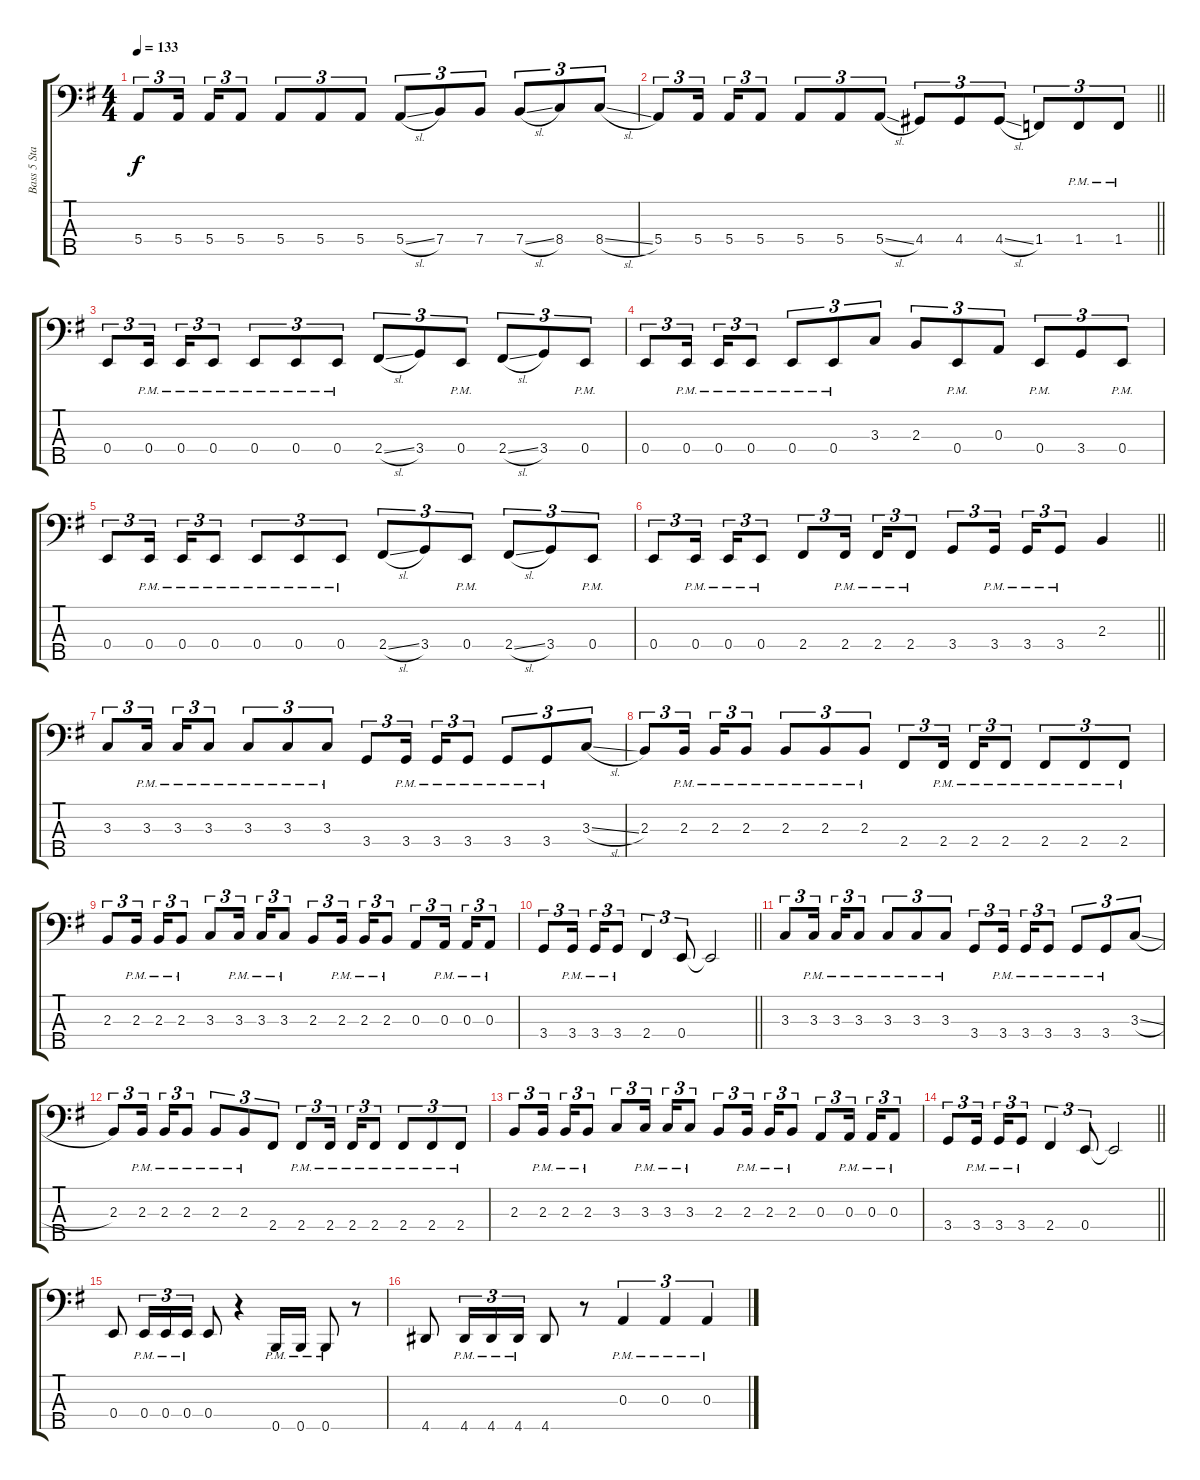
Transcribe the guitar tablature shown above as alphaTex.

\track ("Bass 5 Standard" "Bass 5 Sta") {instrument electricbassfinger}
\staff {score tabs}
\tuning (G2 D2 A1 E1 B0) {hide}
\ts (4 4)
\tempo 133
\clef f4
\ks eminor
5.4.8{tu (3 2) dy f} 5.4.16{tu (3 2) beam splitsecondary} 5.4.16{tu (3 2)} 5.4.8{tu (3 2)} 5.4.8{tu (3 2)} 5.4.8{tu (3 2)} 5.4.8{tu (3 2)} 5.4{sl}.8{tu (3 2)} 7.4.8{tu (3 2)} 7.4.8{tu (3 2)} 7.4{sl}.8{tu (3 2)} 8.4.8{tu (3 2)} 8.4{sl}.8{tu (3 2)} |
\barLineRight lightlight
5.4.8{tu (3 2)} 5.4.16{tu (3 2) beam splitsecondary} 5.4.16{tu (3 2)} 5.4.8{tu (3 2)} 5.4.8{tu (3 2)} 5.4.8{tu (3 2)} 5.4{sl}.8{tu (3 2)} 4.4.8{tu (3 2)} 4.4.8{tu (3 2)} 4.4{sl}.8{tu (3 2)} 1.4.8{tu (3 2)} 1.4{pm}.8{tu (3 2)} 1.4{pm}.8{tu (3 2)} |
0.4.8{tu (3 2)} 0.4{pm}.16{tu (3 2) beam splitsecondary} 0.4{pm}.16{tu (3 2)} 0.4{pm}.8{tu (3 2)} 0.4{pm}.8{tu (3 2)} 0.4{pm}.8{tu (3 2)} 0.4{pm}.8{tu (3 2)} 2.4{sl}.8{tu (3 2)} 3.4.8{tu (3 2)} 0.4{pm}.8{tu (3 2)} 2.4{sl}.8{tu (3 2)} 3.4.8{tu (3 2)} 0.4{pm}.8{tu (3 2)} |
0.4.8{tu (3 2)} 0.4{pm}.16{tu (3 2) beam splitsecondary} 0.4{pm}.16{tu (3 2)} 0.4{pm}.8{tu (3 2)} 0.4{pm}.8{tu (3 2)} 0.4{pm}.8{tu (3 2)} 3.3.8{tu (3 2)} 2.3.8{tu (3 2)} 0.4{pm}.8{tu (3 2)} 0.3.8{tu (3 2)} 0.4{pm}.8{tu (3 2)} 3.4.8{tu (3 2)} 0.4{pm}.8{tu (3 2)} |
0.4.8{tu (3 2)} 0.4{pm}.16{tu (3 2) beam splitsecondary} 0.4{pm}.16{tu (3 2)} 0.4{pm}.8{tu (3 2)} 0.4{pm}.8{tu (3 2)} 0.4{pm}.8{tu (3 2)} 0.4{pm}.8{tu (3 2)} 2.4{sl}.8{tu (3 2)} 3.4.8{tu (3 2)} 0.4{pm}.8{tu (3 2)} 2.4{sl}.8{tu (3 2)} 3.4.8{tu (3 2)} 0.4{pm}.8{tu (3 2)} |
\barLineRight lightlight
0.4.8{tu (3 2)} 0.4{pm}.16{tu (3 2) beam splitsecondary} 0.4{pm}.16{tu (3 2)} 0.4{pm}.8{tu (3 2)} 2.4.8{tu (3 2)} 2.4{pm}.16{tu (3 2) beam splitsecondary} 2.4{pm}.16{tu (3 2)} 2.4{pm}.8{tu (3 2)} 3.4.8{tu (3 2)} 3.4{pm}.16{tu (3 2) beam splitsecondary} 3.4{pm}.16{tu (3 2)} 3.4{pm}.8{tu (3 2)} 2.3.4 |
\section ("" "")
3.3.8{tu (3 2)} 3.3{pm}.16{tu (3 2) beam splitsecondary} 3.3{pm}.16{tu (3 2)} 3.3{pm}.8{tu (3 2)} 3.3{pm}.8{tu (3 2)} 3.3{pm}.8{tu (3 2)} 3.3{pm}.8{tu (3 2)} 3.4.8{tu (3 2)} 3.4{pm}.16{tu (3 2) beam splitsecondary} 3.4{pm}.16{tu (3 2)} 3.4{pm}.8{tu (3 2)} 3.4{pm}.8{tu (3 2)} 3.4{pm}.8{tu (3 2)} 3.3{sl}.8{tu (3 2)} |
2.3.8{tu (3 2)} 2.3{pm}.16{tu (3 2) beam splitsecondary} 2.3{pm}.16{tu (3 2)} 2.3{pm}.8{tu (3 2)} 2.3{pm}.8{tu (3 2)} 2.3{pm}.8{tu (3 2)} 2.3{pm}.8{tu (3 2)} 2.4.8{tu (3 2)} 2.4{pm}.16{tu (3 2) beam splitsecondary} 2.4{pm}.16{tu (3 2)} 2.4{pm}.8{tu (3 2)} 2.4{pm}.8{tu (3 2)} 2.4{pm}.8{tu (3 2)} 2.4{pm}.8{tu (3 2)} |
2.3.8{tu (3 2)} 2.3{pm}.16{tu (3 2) beam splitsecondary} 2.3{pm}.16{tu (3 2)} 2.3{pm}.8{tu (3 2)} 3.3.8{tu (3 2)} 3.3{pm}.16{tu (3 2) beam splitsecondary} 3.3{pm}.16{tu (3 2)} 3.3{pm}.8{tu (3 2)} 2.3.8{tu (3 2)} 2.3{pm}.16{tu (3 2) beam splitsecondary} 2.3{pm}.16{tu (3 2)} 2.3{pm}.8{tu (3 2)} 0.3.8{tu (3 2)} 0.3{pm}.16{tu (3 2) beam splitsecondary} 0.3{pm}.16{tu (3 2)} 0.3{pm}.8{tu (3 2)} |
\barLineRight lightlight
3.4.8{tu (3 2)} 3.4{pm}.16{tu (3 2) beam splitsecondary} 3.4{pm}.16{tu (3 2)} 3.4{pm}.8{tu (3 2)} 2.4.4{tu (3 2)} 0.4.8{tu (3 2)} 0.4{t}.2 |
3.3.8{tu (3 2)} 3.3{pm}.16{tu (3 2) beam splitsecondary} 3.3{pm}.16{tu (3 2)} 3.3{pm}.8{tu (3 2)} 3.3{pm}.8{tu (3 2)} 3.3{pm}.8{tu (3 2)} 3.3{pm}.8{tu (3 2)} 3.4.8{tu (3 2)} 3.4{pm}.16{tu (3 2) beam splitsecondary} 3.4{pm}.16{tu (3 2)} 3.4{pm}.8{tu (3 2)} 3.4{pm}.8{tu (3 2)} 3.4{pm}.8{tu (3 2)} 3.3{sl}.8{tu (3 2)} |
2.3.8{tu (3 2)} 2.3{pm}.16{tu (3 2) beam splitsecondary} 2.3{pm}.16{tu (3 2)} 2.3{pm}.8{tu (3 2)} 2.3{pm}.8{tu (3 2)} 2.3{pm}.8{tu (3 2)} 2.4.8{tu (3 2)} 2.4{pm}.8{tu (3 2)} 2.4{pm}.16{tu (3 2) beam splitsecondary} 2.4{pm}.16{tu (3 2)} 2.4{pm}.8{tu (3 2)} 2.4{pm}.8{tu (3 2)} 2.4{pm}.8{tu (3 2)} 2.4{pm}.8{tu (3 2)} |
2.3.8{tu (3 2)} 2.3{pm}.16{tu (3 2) beam splitsecondary} 2.3{pm}.16{tu (3 2)} 2.3{pm}.8{tu (3 2)} 3.3.8{tu (3 2)} 3.3{pm}.16{tu (3 2) beam splitsecondary} 3.3{pm}.16{tu (3 2)} 3.3{pm}.8{tu (3 2)} 2.3.8{tu (3 2)} 2.3{pm}.16{tu (3 2) beam splitsecondary} 2.3{pm}.16{tu (3 2)} 2.3{pm}.8{tu (3 2)} 0.3.8{tu (3 2)} 0.3{pm}.16{tu (3 2) beam splitsecondary} 0.3{pm}.16{tu (3 2)} 0.3{pm}.8{tu (3 2)} |
\barLineRight lightlight
3.4.8{tu (3 2)} 3.4{pm}.16{tu (3 2) beam splitsecondary} 3.4{pm}.16{tu (3 2)} 3.4{pm}.8{tu (3 2)} 2.4.4{tu (3 2)} 0.4.8{tu (3 2)} 0.4{t}.2 |
\section ("" "")
0.4.8 0.4{pm}.16{tu (3 2)} 0.4{pm}.16{tu (3 2)} 0.4{pm}.16{tu (3 2)} 0.4.8 r.4 0.5{pm}.16 0.5{pm}.16 0.5{pm}.8 r.8 |
4.5.8 4.5{pm}.16{tu (3 2)} 4.5{pm}.16{tu (3 2)} 4.5{pm}.16{tu (3 2)} 4.5.8 r.8 0.3{pm}.4{tu (3 2)} 0.3{pm}.4{tu (3 2)} 0.3{pm}.4{tu (3 2)}
